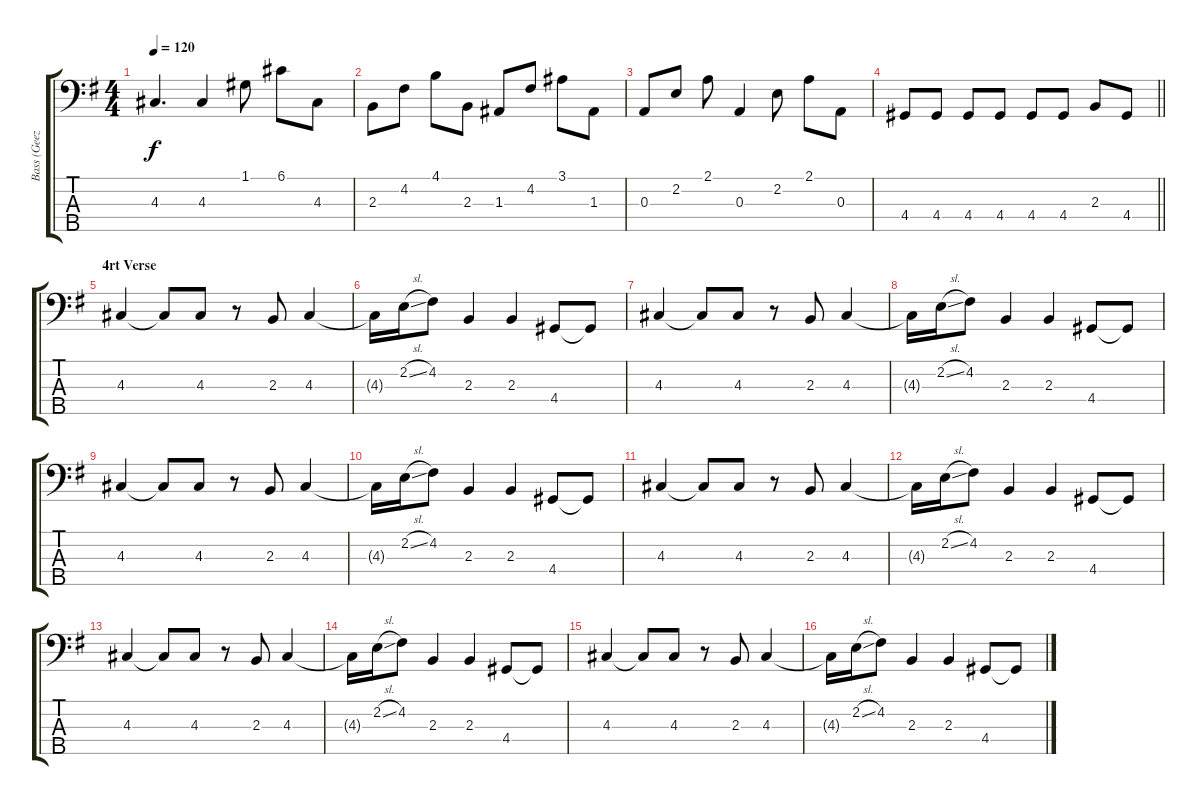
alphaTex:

\track ("Bass (Geeze Butler)" "Bass (Geez") {instrument electricbassfinger}
\staff {score tabs}
\tuning (G2 D2 A1 E1 B0) {hide}
\ts (4 4)
\tempo 120
\clef f4
\ks g
4.3.4{d dy f} 4.3.4 1.1.8 6.1.8 4.3.8 |
2.3.8 4.2.8 4.1.8 2.3.8 1.3.8 4.2.8 3.1.8 1.3.8 |
0.3.8 2.2.8 2.1.8 0.3.4 2.2.8 2.1.8 0.3.8 |
\barLineRight lightlight
4.4.8 4.4.8 4.4.8 4.4.8 4.4.8 4.4.8 2.3.8 4.4.8 |
\section ("" "4rt Verse")
4.3.4 4.3{t}.8 4.3.8 r.8 2.3.8 4.3.4 |
4.3{t}.16 2.2{sl}.16 4.2.8 2.3.4 2.3.4 4.4.8 4.4{t}.8 |
4.3.4 4.3{t}.8 4.3.8 r.8 2.3.8 4.3.4 |
4.3{t}.16 2.2{sl}.16 4.2.8 2.3.4 2.3.4 4.4.8 4.4{t}.8 |
4.3.4 4.3{t}.8 4.3.8 r.8 2.3.8 4.3.4 |
4.3{t}.16 2.2{sl}.16 4.2.8 2.3.4 2.3.4 4.4.8 4.4{t}.8 |
4.3.4 4.3{t}.8 4.3.8 r.8 2.3.8 4.3.4 |
4.3{t}.16 2.2{sl}.16 4.2.8 2.3.4 2.3.4 4.4.8 4.4{t}.8 |
4.3.4 4.3{t}.8 4.3.8 r.8 2.3.8 4.3.4 |
4.3{t}.16 2.2{sl}.16 4.2.8 2.3.4 2.3.4 4.4.8 4.4{t}.8 |
4.3.4 4.3{t}.8 4.3.8 r.8 2.3.8 4.3.4 |
4.3{t}.16 2.2{sl}.16 4.2.8 2.3.4 2.3.4 4.4.8 4.4{t}.8
